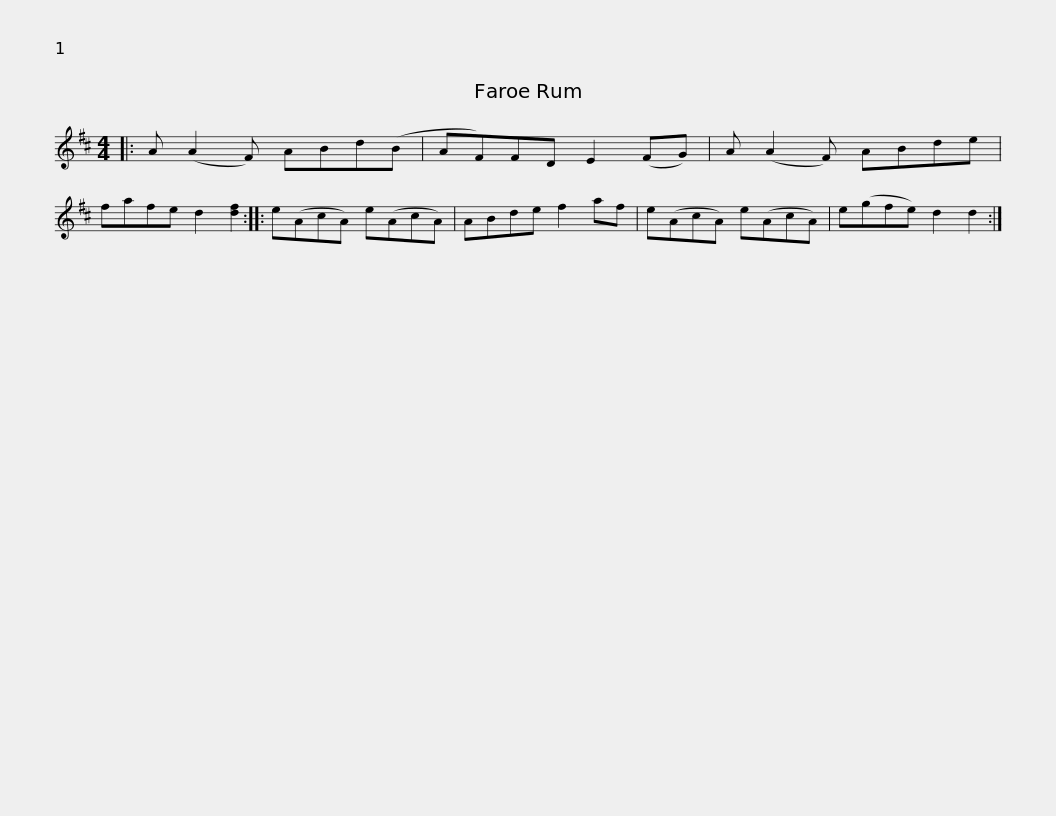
X:1
L:1/8
M:4/4
I:linebreak $
K:D
V:1 treble
V:1
|: A (A2 F) ABd(B | AF)FD E2 (FG) | A (A2 F) ABde | fafe d2 [df]2 :: e(AcA) e(AcA) |$ %5
 ABde f2 af | e(AcA) e(AcA) | e(gfe) d2 d2 :| %8
